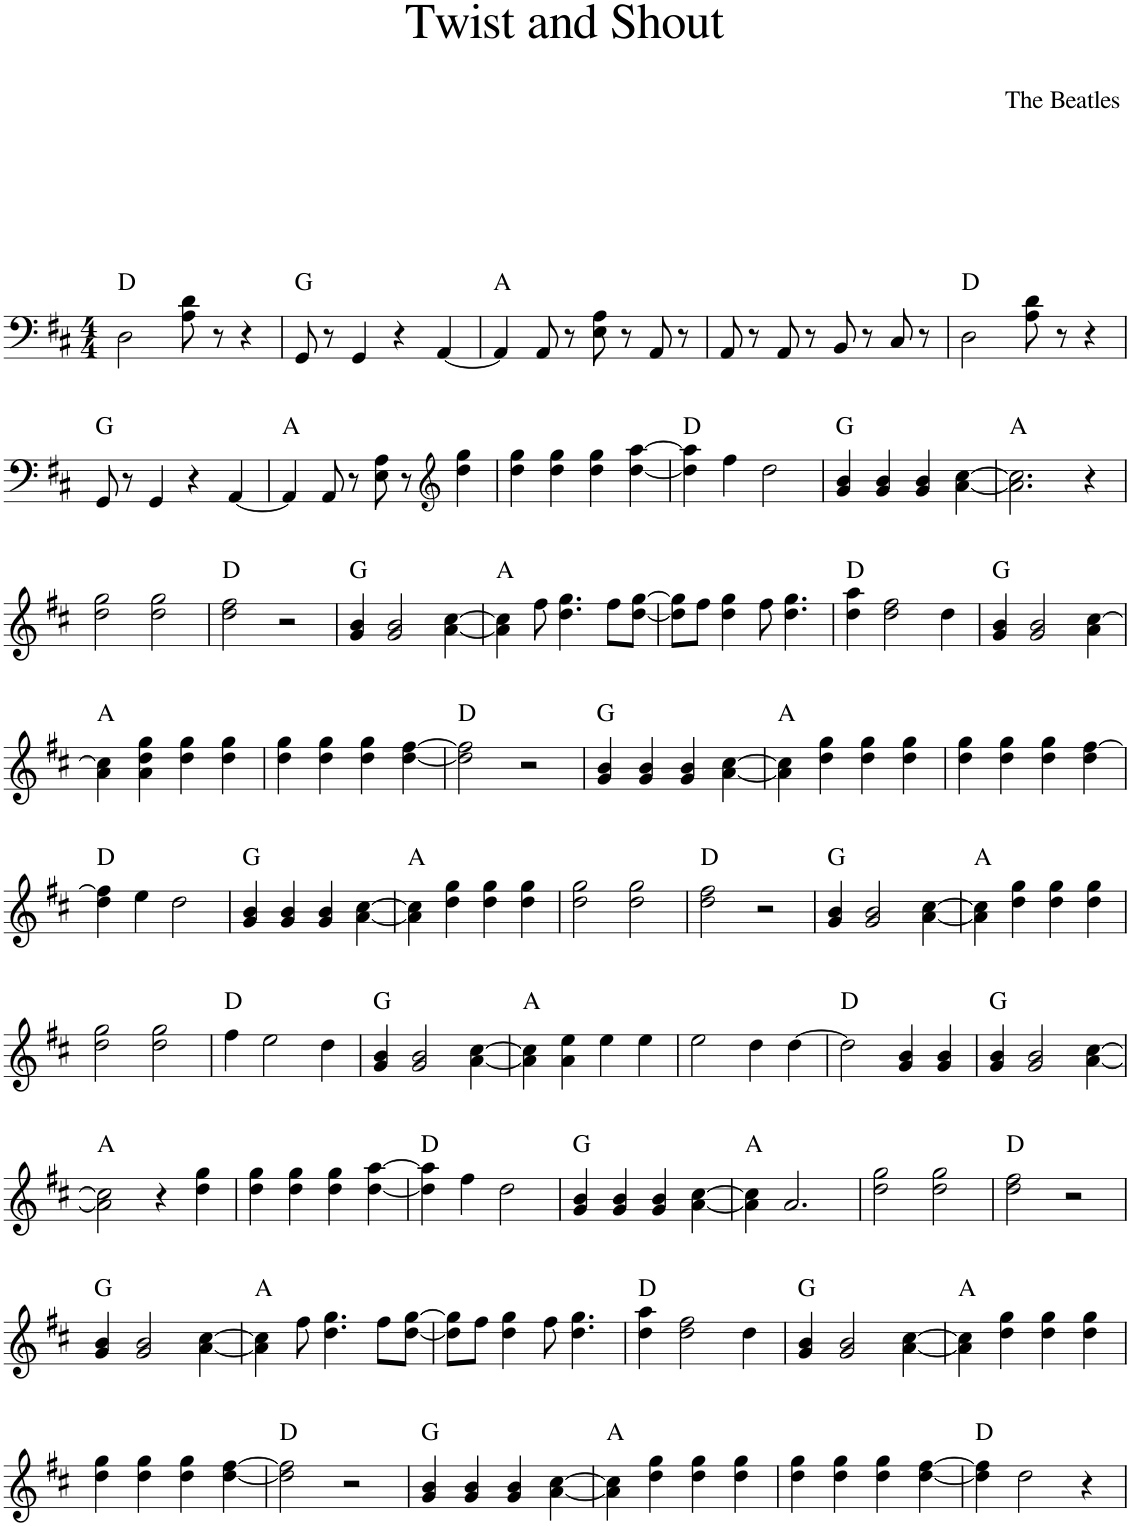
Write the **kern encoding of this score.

**kern	**harte
*part1	*part1
*staff1	*
*I"Piano	*
*I'Pno.	*
*clefF4	*
*k[f#c#]	*
*M4/4	*
=1	=1
2D\	D:maj
8A\ 8d\	.
8r	.
4r	.
=2	=2
8GG/	G:maj
8r	.
4GG/	.
4r	.
[4AA/	.
=3	=3
4AA/]	A:maj
8AA/	.
8r	.
8E\ 8A\	.
8r	.
8AA/	.
8r	.
=4	=4
8AA/	.
8r	.
8AA/	.
8r	.
8BB/	.
8r	.
8C#/	.
8r	.
=5	=5
2D\	D:maj
8A\ 8d\	.
8r	.
4r	.
!!LO:LB:g=z
=6	=6
8GG/	G:maj
8r	.
4GG/	.
4r	.
[4AA/	.
=7	=7
4AA/]	A:maj
8AA/	.
8r	.
8E\ 8A\	.
8r	.
*clefG2	*
4dd\ 4gg\	.
=8	=8
4dd\ 4gg\	.
4dd\ 4gg\	.
4dd\ 4gg\	.
[4dd\ [4aa\	.
=9	=9
4dd\] 4aa\]	D:maj
4ff#\	.
2dd\	.
=10	=10
4g/ 4b/	G:maj
4g/ 4b/	.
4g/ 4b/	.
[4a\ [4cc#\	.
=11	=11
2.a\] 2.cc#\]	A:maj
4r	.
!!LO:LB:g=z
=12	=12
2dd\ 2gg\	.
2dd\ 2gg\	.
=13	=13
2dd\ 2ff#\	D:maj
2r	.
=14	=14
4g/ 4b/	G:maj
2g/ 2b/	.
[4a\ [4cc#\	.
=15	=15
4a\] 4cc#\]	A:maj
8ff#\	.
4.dd\ 4.gg\	.
8ff#\L	.
[8dd\ [8gg\J	.
=16	=16
8dd\] 8gg\]L	.
8ff#\J	.
4dd\ 4gg\	.
8ff#\	.
4.dd\ 4.gg\	.
=17	=17
4dd\ 4aa\	D:maj
2dd\ 2ff#\	.
4dd\	.
=18	=18
4g/ 4b/	G:maj
2g/ 2b/	.
4a\ [4cc#\	.
!!LO:LB:g=z
=19	=19
4a\ 4cc#\]	A:maj
4a\ 4dd\ 4gg\	.
4dd\ 4gg\	.
4dd\ 4gg\	.
=20	=20
4dd\ 4gg\	.
4dd\ 4gg\	.
4dd\ 4gg\	.
[4dd\ [4ff#\	.
=21	=21
2dd\] 2ff#\]	D:maj
2r	.
=22	=22
4g/ 4b/	G:maj
4g/ 4b/	.
4g/ 4b/	.
[4a\ [4cc#\	.
=23	=23
4a\] 4cc#\]	A:maj
4dd\ 4gg\	.
4dd\ 4gg\	.
4dd\ 4gg\	.
=24	=24
4dd\ 4gg\	.
4dd\ 4gg\	.
4dd\ 4gg\	.
4dd\ [4ff#\	.
!!LO:LB:g=z
=25	=25
4dd\ 4ff#\]	D:maj
4ee\	.
2dd\	.
=26	=26
4g/ 4b/	G:maj
4g/ 4b/	.
4g/ 4b/	.
[4a\ [4cc#\	.
=27	=27
4a\] 4cc#\]	A:maj
4dd\ 4gg\	.
4dd\ 4gg\	.
4dd\ 4gg\	.
=28	=28
2dd\ 2gg\	.
2dd\ 2gg\	.
=29	=29
2dd\ 2ff#\	D:maj
2r	.
=30	=30
4g/ 4b/	G:maj
2g/ 2b/	.
[4a\ [4cc#\	.
=31	=31
4a\] 4cc#\]	A:maj
4dd\ 4gg\	.
4dd\ 4gg\	.
4dd\ 4gg\	.
!!LO:LB:g=z
=32	=32
2dd\ 2gg\	.
2dd\ 2gg\	.
=33	=33
4ff#\	D:maj
2ee\	.
4dd\	.
=34	=34
4g/ 4b/	G:maj
2g/ 2b/	.
[4a\ [4cc#\	.
=35	=35
4a\] 4cc#\]	A:maj
4a\ 4ee\	.
4ee\	.
4ee\	.
=36	=36
2ee\	.
4dd\	.
[4dd\	.
=37	=37
2dd\]	D:maj
4g/ 4b/	.
4g/ 4b/	.
=38	=38
4g/ 4b/	G:maj
2g/ 2b/	.
[4a\ [4cc#\	.
!!LO:LB:g=z
=39	=39
2a\] 2cc#\]	A:maj
4r	.
4dd\ 4gg\	.
=40	=40
4dd\ 4gg\	.
4dd\ 4gg\	.
4dd\ 4gg\	.
[4dd\ [4aa\	.
=41	=41
4dd\] 4aa\]	D:maj
4ff#\	.
2dd\	.
=42	=42
4g/ 4b/	G:maj
4g/ 4b/	.
4g/ 4b/	.
[4a\ [4cc#\	.
=43	=43
4a\] 4cc#\]	A:maj
2.a/	.
=44	=44
2dd\ 2gg\	.
2dd\ 2gg\	.
=45	=45
2dd\ 2ff#\	D:maj
2r	.
!!LO:LB:g=z
=46	=46
4g/ 4b/	G:maj
2g/ 2b/	.
[4a\ [4cc#\	.
=47	=47
4a\] 4cc#\]	A:maj
8ff#\	.
4.dd\ 4.gg\	.
8ff#\L	.
[8dd\ [8gg\J	.
=48	=48
8dd\] 8gg\]L	.
8ff#\J	.
4dd\ 4gg\	.
8ff#\	.
4.dd\ 4.gg\	.
=49	=49
4dd\ 4aa\	D:maj
2dd\ 2ff#\	.
4dd\	.
=50	=50
4g/ 4b/	G:maj
2g/ 2b/	.
[4a\ [4cc#\	.
=51	=51
4a\] 4cc#\]	A:maj
4dd\ 4gg\	.
4dd\ 4gg\	.
4dd\ 4gg\	.
!!LO:LB:g=z
=52	=52
4dd\ 4gg\	.
4dd\ 4gg\	.
4dd\ 4gg\	.
[4dd\ [4ff#\	.
=53	=53
2dd\] 2ff#\]	D:maj
2r	.
=54	=54
4g/ 4b/	G:maj
4g/ 4b/	.
4g/ 4b/	.
[4a\ [4cc#\	.
=55	=55
4a\] 4cc#\]	A:maj
4dd\ 4gg\	.
4dd\ 4gg\	.
4dd\ 4gg\	.
=56	=56
4dd\ 4gg\	.
4dd\ 4gg\	.
4dd\ 4gg\	.
[4dd\ [4ff#\	.
=57	=57
4dd\] 4ff#\]	D:maj
2dd\	.
4r	.
=	=
*-	*-
